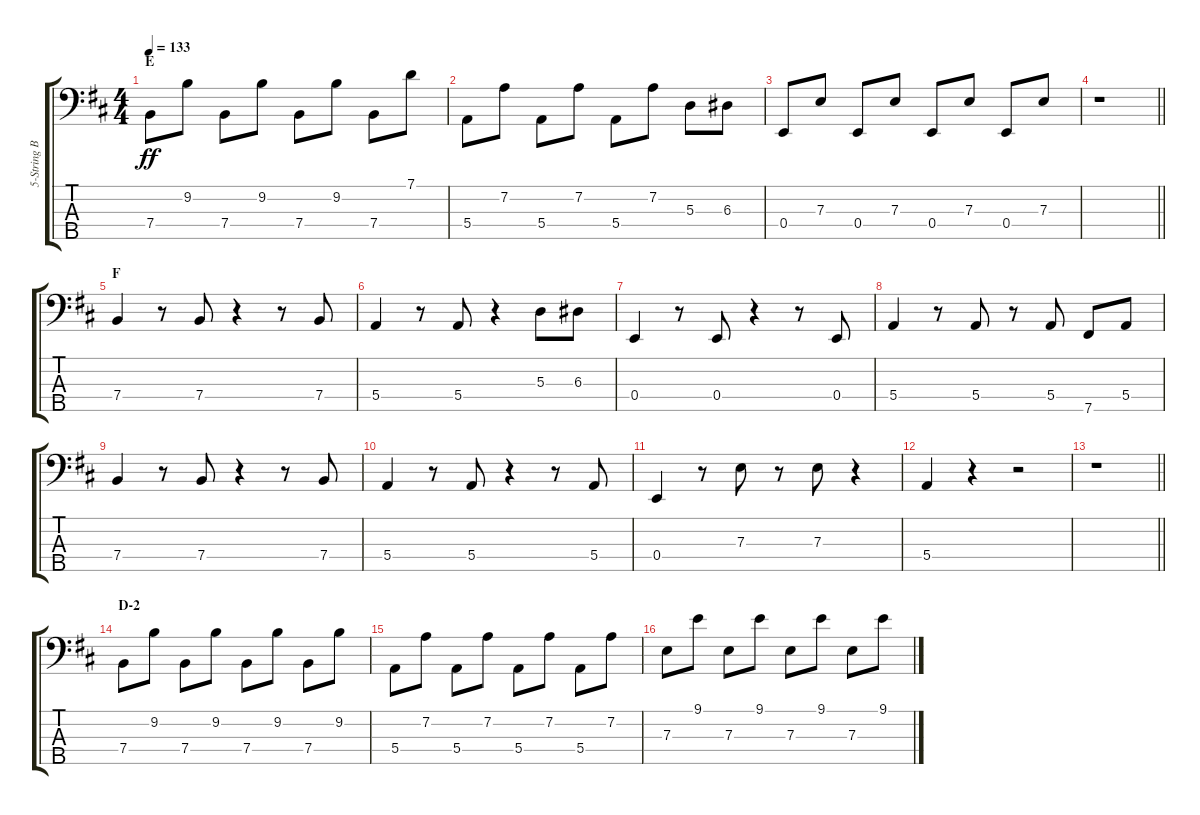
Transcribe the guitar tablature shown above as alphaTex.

\track ("5-String Bass" "5-String B") {instrument electricbasspick}
\staff {score tabs}
\tuning (G2 D2 A1 E1 B0) {hide}
\ts (4 4)
\section ("" "E")
\tempo 133
\clef f4
\ks d
7.4.8{dy ff} 9.2.8 7.4.8 9.2.8 7.4.8 9.2.8 7.4.8 7.1.8 |
5.4.8 7.2.8 5.4.8 7.2.8 5.4.8 7.2.8 5.3.8 6.3.8 |
0.4.8 7.3.8 0.4.8 7.3.8 0.4.8 7.3.8 0.4.8 7.3.8 |
\barLineRight lightlight
r.1 |
\section ("" "F")
7.4.4 r.8 7.4.8 r.4 r.8 7.4.8 |
5.4.4 r.8 5.4.8 r.4 5.3.8 6.3.8 |
0.4.4 r.8 0.4.8 r.4 r.8 0.4.8 |
5.4.4 r.8 5.4.8 r.8 5.4.8 7.5.8 5.4.8 |
7.4.4 r.8 7.4.8 r.4 r.8 7.4.8 |
5.4.4 r.8 5.4.8 r.4 r.8 5.4.8 |
0.4.4 r.8 7.3.8 r.8 7.3.8 r.4 |
5.4.4 r.4 r.2 |
\barLineRight lightlight
r.1 |
\section ("" "D-2")
7.4.8 9.2.8 7.4.8 9.2.8 7.4.8 9.2.8 7.4.8 9.2.8 |
5.4.8 7.2.8 5.4.8 7.2.8 5.4.8 7.2.8 5.4.8 7.2.8 |
7.3.8 9.1.8 7.3.8 9.1.8 7.3.8 9.1.8 7.3.8 9.1.8
